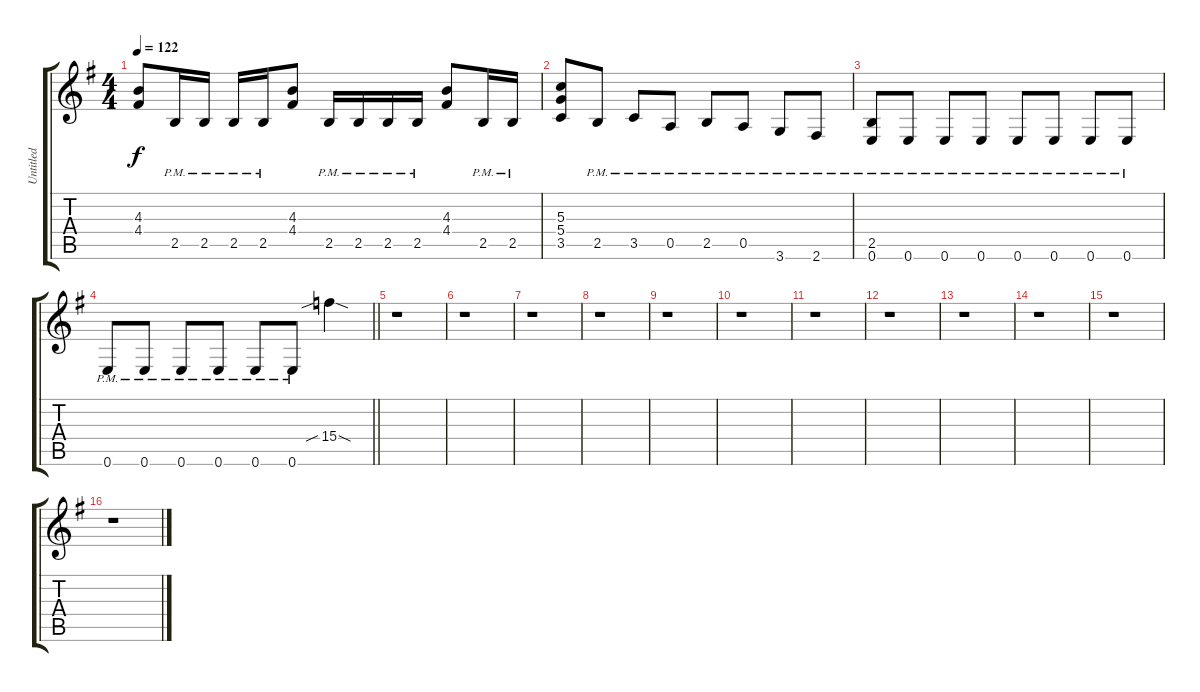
\track ("Untitled" "Untitled") {instrument distortionguitar}
\staff {score tabs}
\tuning (E4 B3 G3 D3 A2 E2) {hide}
\ts (4 4)
\tempo 122
\clef g2
\ks g
(4.3 4.4).8{dy f} 2.5{pm}.16 2.5{pm}.16 2.5{pm}.16 2.5{pm}.16 (4.3 4.4).8 2.5{pm}.16 2.5{pm}.16 2.5{pm}.16 2.5{pm}.16 (4.3 4.4).8 2.5{pm}.16 2.5{pm}.16 |
(5.3 5.4 3.5).8 2.5{pm}.8 3.5{pm}.8 0.5{pm}.8 2.5{pm}.8 0.5{pm}.8 3.6{pm}.8 2.6{pm}.8 |
(2.5{pm} 0.6{pm}).8 0.6{pm}.8 0.6{pm}.8 0.6{pm}.8 0.6{pm}.8 0.6{pm}.8 0.6{pm}.8 0.6{pm}.8 |
\barLineRight lightlight
0.6{pm}.8 0.6{pm}.8 0.6{pm}.8 0.6{pm}.8 0.6{pm}.8 0.6{pm}.8 15.4{sib sod}.4 |
r.1 |
r.1 |
r.1 |
r.1 |
r.1 |
r.1 |
r.1 |
r.1 |
r.1 |
r.1 |
r.1 |
r.1
